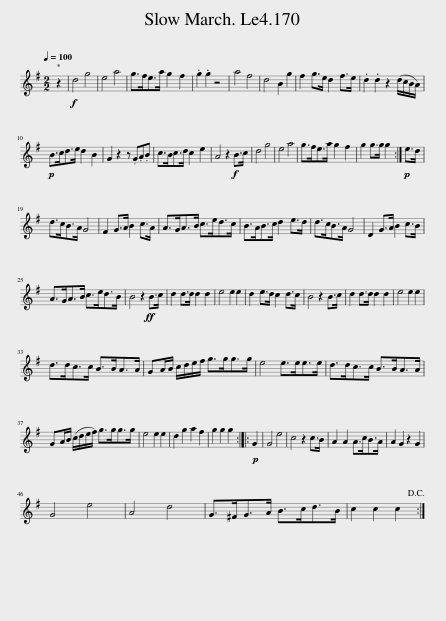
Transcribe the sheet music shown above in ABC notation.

X:1
L:1/8
Q:1/4=100
M:2/2
I:linebreak $
K:G
V:1 treble
V:1
 z2 |!f! d4 g4 | e4 a4 | g>fe>a g2 f2 | .g2 .g2 z4 | %5
 a4 f4 | d4 B2 g2 | f2 g>e d2 f>e | .d2 .d2 z2 (d/c/B/A/) |$!p! B>cd>e d2 B2 | %10
 G2 z2 z .G.A.B | c>Bc>d c2 e2 | A4 z2!f! B>c | d4 g4 | e4 a4 | %15
 g>fe>a g2 f2 | g2 g>g g2 :|!p! e>d |$ d>cB>A G4 | F2 G>A B2 c>A | %20
 A>GA>B c>ed>c | B>AB>c d2 e>d | d>cB>A G4 | D2 G>A B2 c>B |$ A>GA>B c>ed>B | %25
 B4 z2!ff! B>c | d2 d>d d2 d2 | e4 e2 e2 | d2 e>d c2 d>c | B4 z2 B>c | %30
 d2 d>d d2 d2 | e4 e2 e2 |$ d>dc>c B>BA>A | GA/B/ c/d/e/f/ g>gg>g | e4 e>ee>e | %35
 d>dc>c B>BA>A |$ GA/B/ (c/d/e/f/) g>gg>g | e4 e2 e2 | d2 g2 a2 f2 | g2 g2 g2 :: %40
!p! G2 | G4 e4 | c4 z2 c>B | A2 A2 A>cB>A | A2 G2 z2 G2 |$ %45
 G4 e4 | A4 d4 | G>^FG>A B>cd>B | c2 c2 c2!D.C.! :| %49
